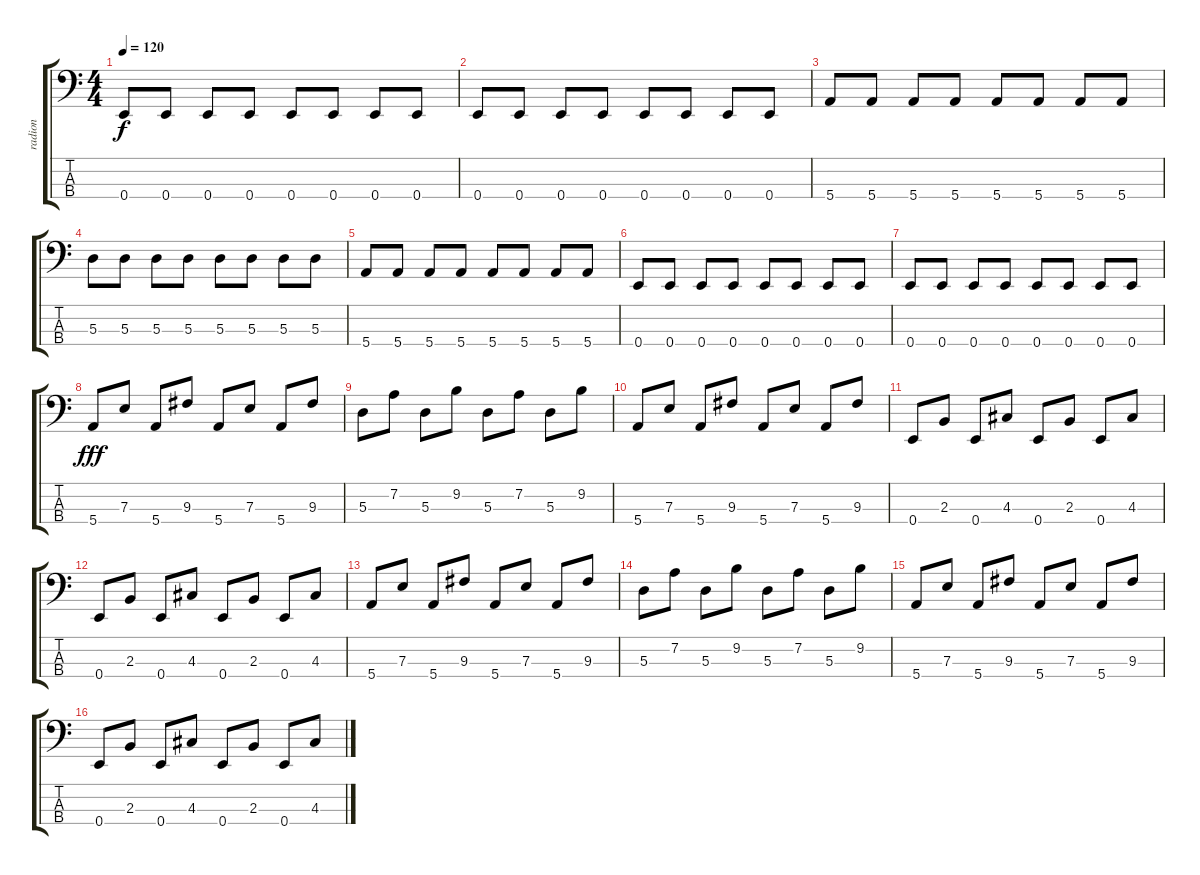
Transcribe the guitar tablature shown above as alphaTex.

\track ("radion" "radion") {instrument electricbassfinger}
\staff {score tabs}
\tuning (G2 D2 A1 E1) {hide}
\ts (4 4)
\tempo 120
\clef f4
\ks c
0.4.8{dy f} 0.4.8 0.4.8 0.4.8 0.4.8 0.4.8 0.4.8 0.4.8 |
0.4.8 0.4.8 0.4.8 0.4.8 0.4.8 0.4.8 0.4.8 0.4.8 |
5.4.8 5.4.8 5.4.8 5.4.8 5.4.8 5.4.8 5.4.8 5.4.8 |
5.3.8 5.3.8 5.3.8 5.3.8 5.3.8 5.3.8 5.3.8 5.3.8 |
5.4.8 5.4.8 5.4.8 5.4.8 5.4.8 5.4.8 5.4.8 5.4.8 |
0.4.8 0.4.8 0.4.8 0.4.8 0.4.8 0.4.8 0.4.8 0.4.8 |
0.4.8 0.4.8 0.4.8 0.4.8 0.4.8 0.4.8 0.4.8 0.4.8 |
5.4.8{dy fff} 7.3.8 5.4.8 9.3.8 5.4.8 7.3.8 5.4.8 9.3.8 |
5.3.8 7.2.8 5.3.8 9.2.8 5.3.8 7.2.8 5.3.8 9.2.8 |
5.4.8 7.3.8 5.4.8 9.3.8 5.4.8 7.3.8 5.4.8 9.3.8 |
0.4.8 2.3.8 0.4.8 4.3.8 0.4.8 2.3.8 0.4.8 4.3.8 |
0.4.8 2.3.8 0.4.8 4.3.8 0.4.8 2.3.8 0.4.8 4.3.8 |
5.4.8 7.3.8 5.4.8 9.3.8 5.4.8 7.3.8 5.4.8 9.3.8 |
5.3.8 7.2.8 5.3.8 9.2.8 5.3.8 7.2.8 5.3.8 9.2.8 |
5.4.8 7.3.8 5.4.8 9.3.8 5.4.8 7.3.8 5.4.8 9.3.8 |
0.4.8 2.3.8 0.4.8 4.3.8 0.4.8 2.3.8 0.4.8 4.3.8
